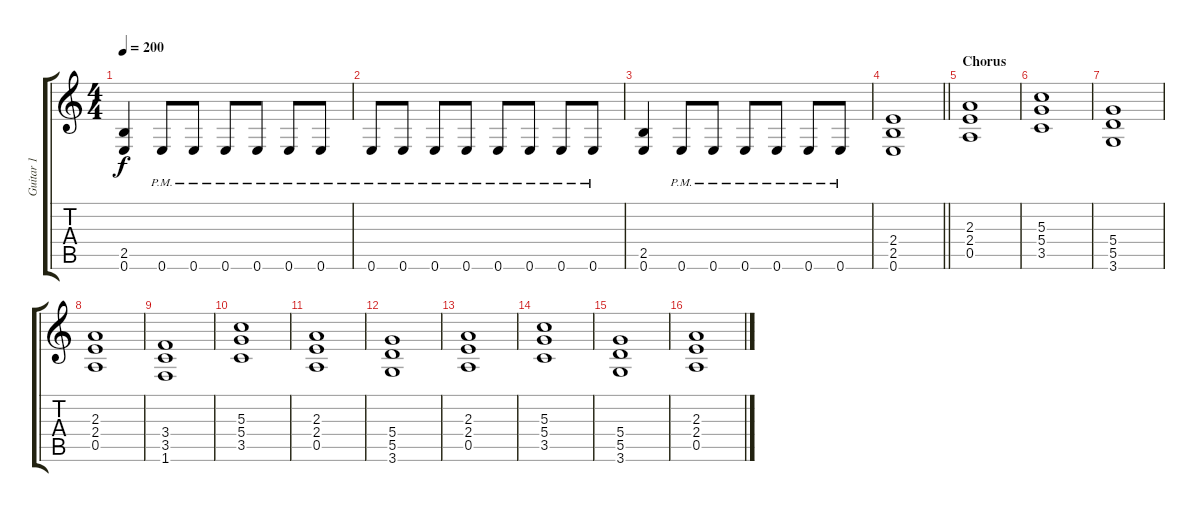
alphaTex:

\track ("Guitar 1" "Guitar 1") {instrument distortionguitar}
\staff {score tabs}
\tuning (E4 B3 G3 D3 A2 E2) {hide}
\ts (4 4)
\tempo 200
\clef g2
\ks c
(2.5 0.6).4{dy f} 0.6{pm}.8 0.6{pm}.8 0.6{pm}.8 0.6{pm}.8 0.6{pm}.8 0.6{pm}.8 |
0.6{pm}.8 0.6{pm}.8 0.6{pm}.8 0.6{pm}.8 0.6{pm}.8 0.6{pm}.8 0.6{pm}.8 0.6{pm}.8 |
(2.5 0.6).4 0.6{pm}.8 0.6{pm}.8 0.6{pm}.8 0.6{pm}.8 0.6{pm}.8 0.6{pm}.8 |
\barLineRight lightlight
(2.4 2.5 0.6).1 |
\section ("" "Chorus")
(2.3 2.4 0.5).1 |
(5.3 5.4 3.5).1 |
(5.4 5.5 3.6).1 |
(2.3 2.4 0.5).1 |
(3.4 3.5 1.6).1 |
(5.3 5.4 3.5).1 |
(2.3 2.4 0.5).1 |
(5.4 5.5 3.6).1 |
(2.3 2.4 0.5).1 |
(5.3 5.4 3.5).1 |
(5.4 5.5 3.6).1 |
(2.3 2.4 0.5).1
